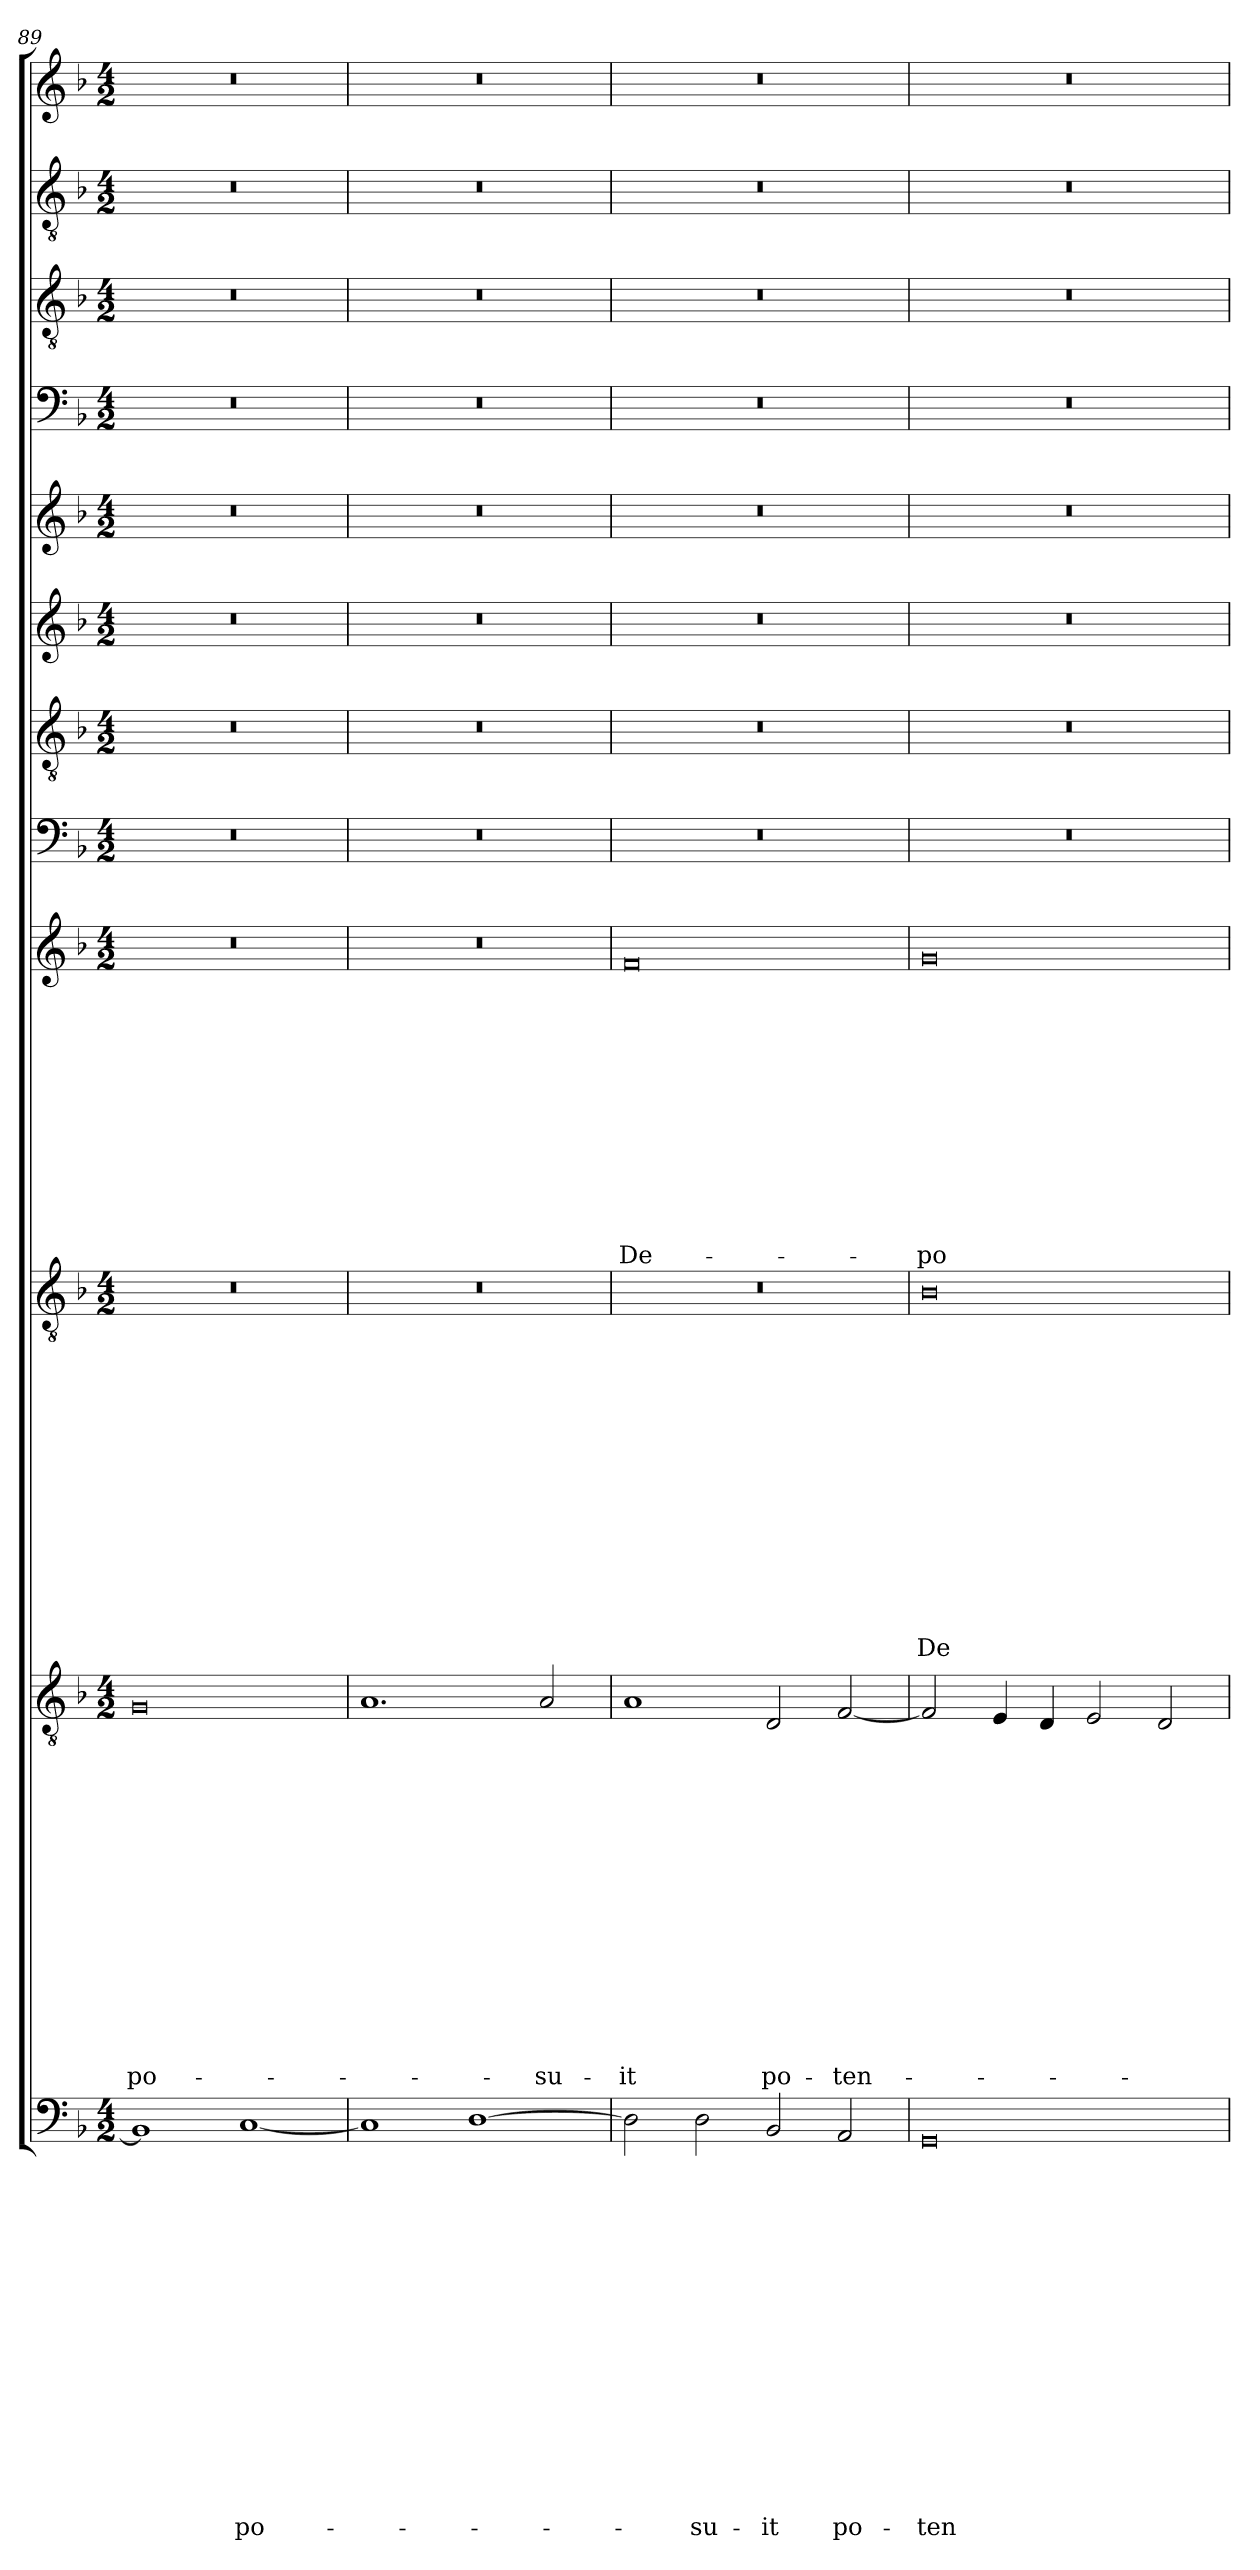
**kern	**text	**text	**text	**text	**text	**text	**text	**text	**text	**text	**text	**text	**text	**text	**text	**text	**kern	**text	**text	**text	**text	**text	**text	**text	**text	**text	**text	**text	**text	**text	**text	**text	**kern	**text	**text	**text	**text	**text	**text	**text	**text	**text	**text	**text	**text	**text	**text	**kern	**text	**text	**text	**text	**text	**text	**text	**text	**text	**text	**text	**text	**kern	**kern	**kern	**kern	**kern	**kern	**kern	**kern
*part12	*part12	*part12	*part12	*part12	*part12	*part12	*part12	*part12	*part12	*part12	*part12	*part12	*part12	*part12	*part12	*part12	*part11	*part11	*part11	*part11	*part11	*part11	*part11	*part11	*part11	*part11	*part11	*part11	*part11	*part11	*part11	*part11	*part10	*part10	*part10	*part10	*part10	*part10	*part10	*part10	*part10	*part10	*part10	*part10	*part10	*part10	*part10	*part9	*part9	*part9	*part9	*part9	*part9	*part9	*part9	*part9	*part9	*part9	*part9	*part9	*part8	*part7	*part6	*part5	*part4	*part3	*part2	*part1
*staff12	*staff12	*staff12	*staff12	*staff12	*staff12	*staff12	*staff12	*staff12	*staff12	*staff12	*staff12	*staff12	*staff12	*staff12	*staff12	*staff12	*staff11	*staff11	*staff11	*staff11	*staff11	*staff11	*staff11	*staff11	*staff11	*staff11	*staff11	*staff11	*staff11	*staff11	*staff11	*staff11	*staff10	*staff10	*staff10	*staff10	*staff10	*staff10	*staff10	*staff10	*staff10	*staff10	*staff10	*staff10	*staff10	*staff10	*staff10	*staff9	*staff9	*staff9	*staff9	*staff9	*staff9	*staff9	*staff9	*staff9	*staff9	*staff9	*staff9	*staff9	*staff8	*staff7	*staff6	*staff5	*staff4	*staff3	*staff2	*staff1
*clefF4	*	*	*	*	*	*	*	*	*	*	*	*	*	*	*	*	*clefGv2	*	*	*	*	*	*	*	*	*	*	*	*	*	*	*	*clefGv2	*	*	*	*	*	*	*	*	*	*	*	*	*	*	*clefG2	*	*	*	*	*	*	*	*	*	*	*	*	*clefF4	*clefGv2	*clefG2	*clefG2	*clefF4	*clefGv2	*clefGv2	*clefG2
*k[b-]	*	*	*	*	*	*	*	*	*	*	*	*	*	*	*	*	*k[b-]	*	*	*	*	*	*	*	*	*	*	*	*	*	*	*	*k[b-]	*	*	*	*	*	*	*	*	*	*	*	*	*	*	*k[b-]	*	*	*	*	*	*	*	*	*	*	*	*	*k[b-]	*k[b-]	*k[b-]	*k[b-]	*k[b-]	*k[b-]	*k[b-]	*k[b-]
*F:	*	*	*	*	*	*	*	*	*	*	*	*	*	*	*	*	*F:	*	*	*	*	*	*	*	*	*	*	*	*	*	*	*	*F:	*	*	*	*	*	*	*	*	*	*	*	*	*	*	*F:	*	*	*	*	*	*	*	*	*	*	*	*	*F:	*F:	*F:	*F:	*F:	*F:	*F:	*F:
*M4/2	*	*	*	*	*	*	*	*	*	*	*	*	*	*	*	*	*M4/2	*	*	*	*	*	*	*	*	*	*	*	*	*	*	*	*M4/2	*	*	*	*	*	*	*	*	*	*	*	*	*	*	*M4/2	*	*	*	*	*	*	*	*	*	*	*	*	*M4/2	*M4/2	*M4/2	*M4/2	*M4/2	*M4/2	*M4/2	*M4/2
=89	=89	=89	=89	=89	=89	=89	=89	=89	=89	=89	=89	=89	=89	=89	=89	=89	=89	=89	=89	=89	=89	=89	=89	=89	=89	=89	=89	=89	=89	=89	=89	=89	=89	=89	=89	=89	=89	=89	=89	=89	=89	=89	=89	=89	=89	=89	=89	=89	=89	=89	=89	=89	=89	=89	=89	=89	=89	=89	=89	=89	=89	=89	=89	=89	=89	=89	=89	=89
!	!	!	!	!	!	!	!	!	!	!	!	!	!	!	!	!	!	!	!	!	!	!	!	!	!	!	!	!	!	!	!	!LO:LY:b	!	!	!	!	!	!	!	!	!	!	!	!	!	!	!	!	!	!	!	!	!	!	!	!	!	!	!	!	!	!	!	!	!	!	!	!
1BB-]	.	.	.	.	.	.	.	.	.	.	.	.	.	.	.	.	0G	.	.	.	.	.	.	.	.	.	.	.	.	.	.	-po-	0r	.	.	.	.	.	.	.	.	.	.	.	.	.	.	0r	.	.	.	.	.	.	.	.	.	.	.	.	0r	0r	0r	0r	0r	0r	0r	0r
!	!	!	!	!	!	!	!	!	!	!	!	!	!	!	!	!LO:LY:b	!	!	!	!	!	!	!	!	!	!	!	!	!	!	!	!	!	!	!	!	!	!	!	!	!	!	!	!	!	!	!	!	!	!	!	!	!	!	!	!	!	!	!	!	!	!	!	!	!	!	!	!
[1C	.	.	.	.	.	.	.	.	.	.	.	.	.	.	.	-po-	.	.	.	.	.	.	.	.	.	.	.	.	.	.	.	.	.	.	.	.	.	.	.	.	.	.	.	.	.	.	.	.	.	.	.	.	.	.	.	.	.	.	.	.	.	.	.	.	.	.	.	.
=90	=90	=90	=90	=90	=90	=90	=90	=90	=90	=90	=90	=90	=90	=90	=90	=90	=90	=90	=90	=90	=90	=90	=90	=90	=90	=90	=90	=90	=90	=90	=90	=90	=90	=90	=90	=90	=90	=90	=90	=90	=90	=90	=90	=90	=90	=90	=90	=90	=90	=90	=90	=90	=90	=90	=90	=90	=90	=90	=90	=90	=90	=90	=90	=90	=90	=90	=90	=90
1C]	.	.	.	.	.	.	.	.	.	.	.	.	.	.	.	.	1.A	.	.	.	.	.	.	.	.	.	.	.	.	.	.	.	0r	.	.	.	.	.	.	.	.	.	.	.	.	.	.	0r	.	.	.	.	.	.	.	.	.	.	.	.	0r	0r	0r	0r	0r	0r	0r	0r
[1D	.	.	.	.	.	.	.	.	.	.	.	.	.	.	.	.	.	.	.	.	.	.	.	.	.	.	.	.	.	.	.	.	.	.	.	.	.	.	.	.	.	.	.	.	.	.	.	.	.	.	.	.	.	.	.	.	.	.	.	.	.	.	.	.	.	.	.	.
!	!	!	!	!	!	!	!	!	!	!	!	!	!	!	!	!	!	!	!	!	!	!	!	!	!	!	!	!	!	!	!	!LO:LY:b	!	!	!	!	!	!	!	!	!	!	!	!	!	!	!	!	!	!	!	!	!	!	!	!	!	!	!	!	!	!	!	!	!	!	!	!
.	.	.	.	.	.	.	.	.	.	.	.	.	.	.	.	.	2A/	.	.	.	.	.	.	.	.	.	.	.	.	.	.	-su-	.	.	.	.	.	.	.	.	.	.	.	.	.	.	.	.	.	.	.	.	.	.	.	.	.	.	.	.	.	.	.	.	.	.	.	.
!!LO:PB:g=z
=91	=91	=91	=91	=91	=91	=91	=91	=91	=91	=91	=91	=91	=91	=91	=91	=91	=91	=91	=91	=91	=91	=91	=91	=91	=91	=91	=91	=91	=91	=91	=91	=91	=91	=91	=91	=91	=91	=91	=91	=91	=91	=91	=91	=91	=91	=91	=91	=91	=91	=91	=91	=91	=91	=91	=91	=91	=91	=91	=91	=91	=91	=91	=91	=91	=91	=91	=91	=91
!	!	!	!	!	!	!	!	!	!	!	!	!	!	!	!	!	!	!	!	!	!	!	!	!	!	!	!	!	!	!	!	!LO:LY:b	!	!	!	!	!	!	!	!	!	!	!	!	!	!	!	!	!	!	!	!	!	!	!	!	!	!	!	!LO:LY:b	!	!	!	!	!	!	!	!
2D\]	.	.	.	.	.	.	.	.	.	.	.	.	.	.	.	.	1A	.	.	.	.	.	.	.	.	.	.	.	.	.	.	-it	0r	.	.	.	.	.	.	.	.	.	.	.	.	.	.	0f	.	.	.	.	.	.	.	.	.	.	.	De-	0r	0r	0r	0r	0r	0r	0r	0r
!	!	!	!	!	!	!	!	!	!	!	!	!	!	!	!	!LO:LY:b	!	!	!	!	!	!	!	!	!	!	!	!	!	!	!	!	!	!	!	!	!	!	!	!	!	!	!	!	!	!	!	!	!	!	!	!	!	!	!	!	!	!	!	!	!	!	!	!	!	!	!	!
2D\	.	.	.	.	.	.	.	.	.	.	.	.	.	.	.	-su-	.	.	.	.	.	.	.	.	.	.	.	.	.	.	.	.	.	.	.	.	.	.	.	.	.	.	.	.	.	.	.	.	.	.	.	.	.	.	.	.	.	.	.	.	.	.	.	.	.	.	.	.
!	!	!	!	!	!	!	!	!	!	!	!	!	!	!	!	!LO:LY:b	!	!	!	!	!	!	!	!	!	!	!	!	!	!	!	!LO:LY:b	!	!	!	!	!	!	!	!	!	!	!	!	!	!	!	!	!	!	!	!	!	!	!	!	!	!	!	!	!	!	!	!	!	!	!	!
2BB-/	.	.	.	.	.	.	.	.	.	.	.	.	.	.	.	-it	2D/	.	.	.	.	.	.	.	.	.	.	.	.	.	.	po-	.	.	.	.	.	.	.	.	.	.	.	.	.	.	.	.	.	.	.	.	.	.	.	.	.	.	.	.	.	.	.	.	.	.	.	.
!	!	!	!	!	!	!	!	!	!	!	!	!	!	!	!	!LO:LY:b	!	!	!	!	!	!	!	!	!	!	!	!	!	!	!	!LO:LY:b	!	!	!	!	!	!	!	!	!	!	!	!	!	!	!	!	!	!	!	!	!	!	!	!	!	!	!	!	!	!	!	!	!	!	!	!
2AA/	.	.	.	.	.	.	.	.	.	.	.	.	.	.	.	po-	[2F/	.	.	.	.	.	.	.	.	.	.	.	.	.	.	-ten-	.	.	.	.	.	.	.	.	.	.	.	.	.	.	.	.	.	.	.	.	.	.	.	.	.	.	.	.	.	.	.	.	.	.	.	.
=92	=92	=92	=92	=92	=92	=92	=92	=92	=92	=92	=92	=92	=92	=92	=92	=92	=92	=92	=92	=92	=92	=92	=92	=92	=92	=92	=92	=92	=92	=92	=92	=92	=92	=92	=92	=92	=92	=92	=92	=92	=92	=92	=92	=92	=92	=92	=92	=92	=92	=92	=92	=92	=92	=92	=92	=92	=92	=92	=92	=92	=92	=92	=92	=92	=92	=92	=92	=92
!	!	!	!	!	!	!	!	!	!	!	!	!	!	!	!	!LO:LY:b	!	!	!	!	!	!	!	!	!	!	!	!	!	!	!	!	!	!	!	!	!	!	!	!	!	!	!	!	!	!	!LO:LY:b	!	!	!	!	!	!	!	!	!	!	!	!	!LO:LY:b	!	!	!	!	!	!	!	!
0GG	.	.	.	.	.	.	.	.	.	.	.	.	.	.	.	-ten-	2F/]	.	.	.	.	.	.	.	.	.	.	.	.	.	.	.	0B-	.	.	.	.	.	.	.	.	.	.	.	.	.	De-	0g	.	.	.	.	.	.	.	.	.	.	.	-po-	0r	0r	0r	0r	0r	0r	0r	0r
.	.	.	.	.	.	.	.	.	.	.	.	.	.	.	.	.	4E/	.	.	.	.	.	.	.	.	.	.	.	.	.	.	.	.	.	.	.	.	.	.	.	.	.	.	.	.	.	.	.	.	.	.	.	.	.	.	.	.	.	.	.	.	.	.	.	.	.	.	.
.	.	.	.	.	.	.	.	.	.	.	.	.	.	.	.	.	4D/	.	.	.	.	.	.	.	.	.	.	.	.	.	.	.	.	.	.	.	.	.	.	.	.	.	.	.	.	.	.	.	.	.	.	.	.	.	.	.	.	.	.	.	.	.	.	.	.	.	.	.
.	.	.	.	.	.	.	.	.	.	.	.	.	.	.	.	.	2E/	.	.	.	.	.	.	.	.	.	.	.	.	.	.	.	.	.	.	.	.	.	.	.	.	.	.	.	.	.	.	.	.	.	.	.	.	.	.	.	.	.	.	.	.	.	.	.	.	.	.	.
.	.	.	.	.	.	.	.	.	.	.	.	.	.	.	.	.	2D/	.	.	.	.	.	.	.	.	.	.	.	.	.	.	.	.	.	.	.	.	.	.	.	.	.	.	.	.	.	.	.	.	.	.	.	.	.	.	.	.	.	.	.	.	.	.	.	.	.	.	.
=	=	=	=	=	=	=	=	=	=	=	=	=	=	=	=	=	=	=	=	=	=	=	=	=	=	=	=	=	=	=	=	=	=	=	=	=	=	=	=	=	=	=	=	=	=	=	=	=	=	=	=	=	=	=	=	=	=	=	=	=	=	=	=	=	=	=	=	=
*-	*-	*-	*-	*-	*-	*-	*-	*-	*-	*-	*-	*-	*-	*-	*-	*-	*-	*-	*-	*-	*-	*-	*-	*-	*-	*-	*-	*-	*-	*-	*-	*-	*-	*-	*-	*-	*-	*-	*-	*-	*-	*-	*-	*-	*-	*-	*-	*-	*-	*-	*-	*-	*-	*-	*-	*-	*-	*-	*-	*-	*-	*-	*-	*-	*-	*-	*-	*-
